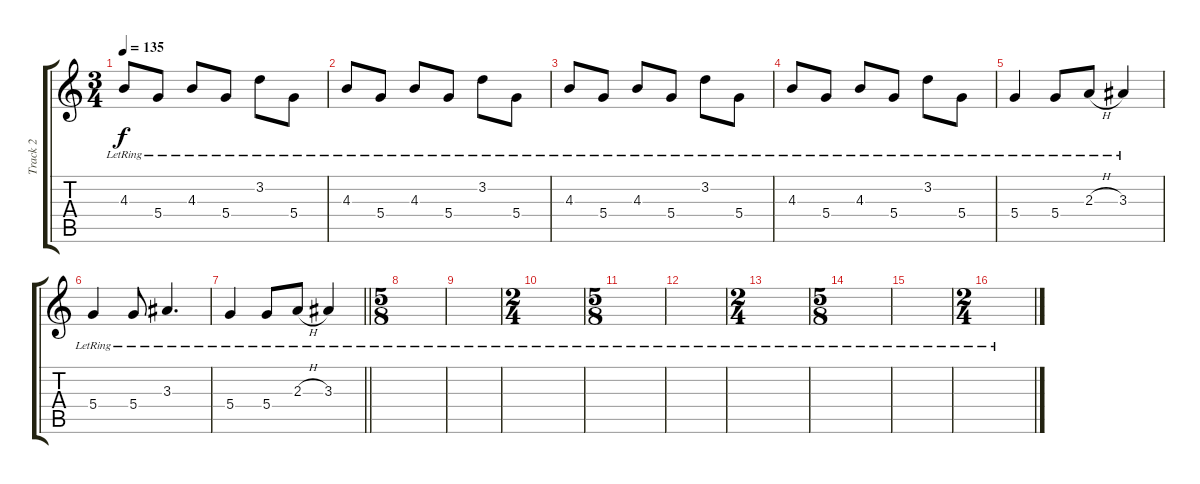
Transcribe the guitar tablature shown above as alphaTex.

\track ("Track 2" "Track 2") {instrument electricguitarclean}
\staff {score tabs}
\tuning (E4 B3 G3 D3 A2 E2) {hide}
\ts (3 4)
\tempo 135
\clef g2
\ks c
4.3{lr}.8{dy f} 5.4{lr}.8 4.3{lr}.8 5.4{lr}.8 3.2{lr}.8 5.4{lr}.8 |
4.3{lr}.8 5.4{lr}.8 4.3{lr}.8 5.4{lr}.8 3.2{lr}.8 5.4{lr}.8 |
4.3{lr}.8 5.4{lr}.8 4.3{lr}.8 5.4{lr}.8 3.2{lr}.8 5.4{lr}.8 |
4.3{lr}.8 5.4{lr}.8 4.3{lr}.8 5.4{lr}.8 3.2{lr}.8 5.4{lr}.8 |
5.4{lr}.4 5.4{lr}.8 2.3{h lr}.8 3.3{lr}.4 |
5.4{lr}.4 5.4{lr}.8 3.3{lr}.4{d} |
\barLineRight lightlight
5.4{lr}.4 5.4{lr}.8 2.3{h lr}.8 3.3{lr}.4 |
\ts (5 8)
\section ("" "")
|
|
\ts (2 4)
|
\ts (5 8)
|
|
\ts (2 4)
|
\ts (5 8)
|
|
\ts (2 4)
